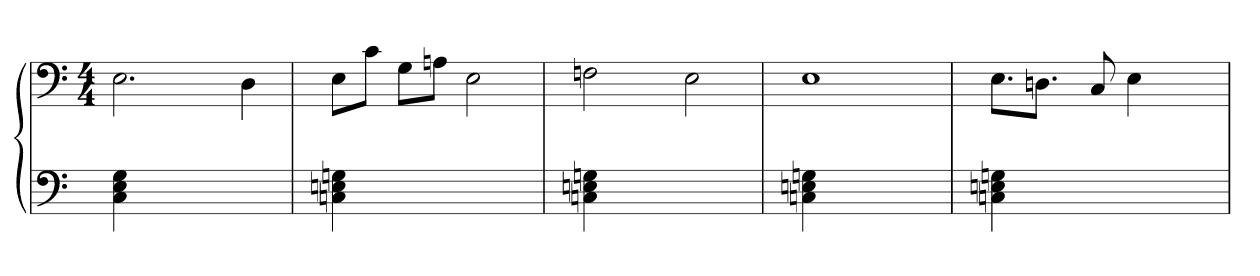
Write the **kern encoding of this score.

**kern	**kern
*part2	*part1
*staff2	*staff1
*	*M4/4
=1	=1
4C 4E 4G	2.E
2.ryy	.
.	4D
=2	=2
4Cn 4En 4Gn	8EL
.	8cJ
2.ryy	8GL
.	8AnJ
.	2E
=3	=3
4Cn 4En 4Gn	2Fn
2.ryy	.
.	2E
=4	=4
4Cn 4En 4Gn	1E
2.ryy	.
=5	=5
4Cn 4En 4Gn	8.EL
.	8.DnJ
2.ryy	.
.	8C
.	4E
.	4ryy
=	=
*-	*-
